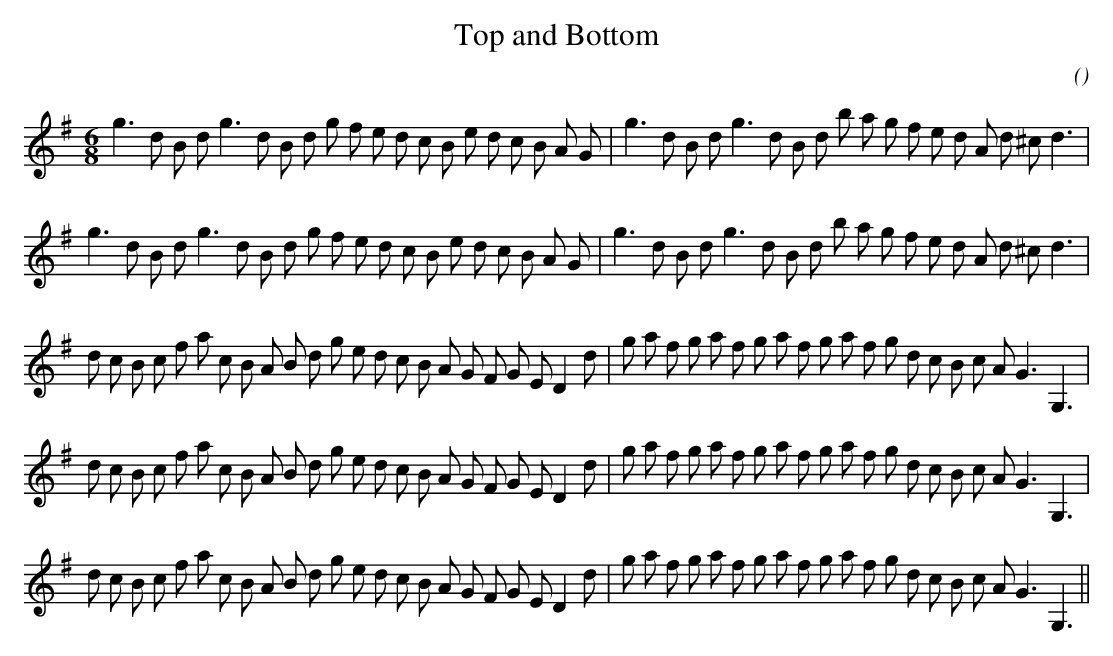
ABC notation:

X:1
T: Top and Bottom
C:
O:
M:6/8
K:G
K:G
M:6/8
L:1/16
g6 d2 B2 d2 g6 d2 B2 d2 g2 f2 e2 d2 c2 B2 e2 d2 c2 B2 A2 G2 |g6 d2 B2 d2 g6 d2 B2 d2 b2 a2 g2 f2 e2 d2 A2 d2 ^c2 d6 |
g6 d2 B2 d2 g6 d2 B2 d2 g2 f2 e2 d2 c2 B2 e2 d2 c2 B2 A2 G2 |g6 d2 B2 d2 g6 d2 B2 d2 b2 a2 g2 f2 e2 d2 A2 d2 ^c2 d6 |
d2 c2 B2 c2 f2 a2 c2 B2 A2 B2 d2 g2 e2 d2 c2 B2 A2 G2 F2 G2 E2 D4 d2 |g2 a2 f2 g2 a2 f2 g2 a2 f2 g2 a2 f2 g2 d2 c2 B2 c2 A2 G6 G,6 |
d2 c2 B2 c2 f2 a2 c2 B2 A2 B2 d2 g2 e2 d2 c2 B2 A2 G2 F2 G2 E2 D4 d2 |g2 a2 f2 g2 a2 f2 g2 a2 f2 g2 a2 f2 g2 d2 c2 B2 c2 A2 G6 G,6 |
d2 c2 B2 c2 f2 a2 c2 B2 A2 B2 d2 g2 e2 d2 c2 B2 A2 G2 F2 G2 E2 D4 d2 |g2 a2 f2 g2 a2 f2 g2 a2 f2 g2 a2 f2 g2 d2 c2 B2 c2 A2 G6 G,6 ||
